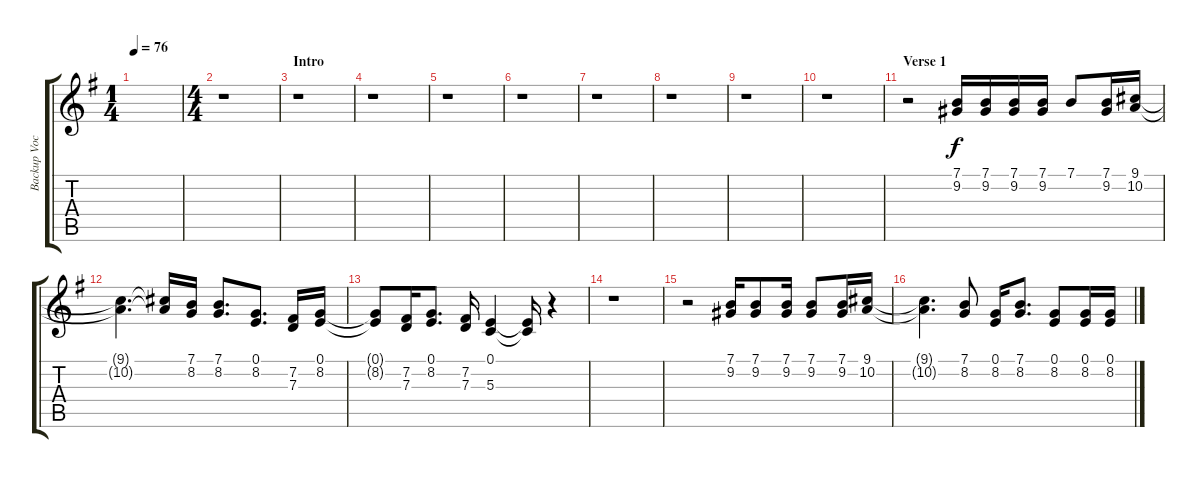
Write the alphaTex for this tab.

\track ("Backup Vocal" "Backup Voc") {instrument choiraahs}
\staff {score tabs}
\tuning (E4 B3 G3 D3 A2 E2) {hide}
\ts (1 4)
\tempo 76
\clef g2
\ks eminor
|
\ts (4 4)
r.1 |
\section ("" "Intro")
r.1 |
r.1 |
r.1 |
r.1 |
r.1 |
r.1 |
r.1 |
r.1 |
\section ("" "Verse 1")
r.2 (7.1 9.2).16 (7.1 9.2).16 (7.1 9.2).16 (7.1 9.2).16 7.1.8 (7.1 9.2).16 (9.1 10.2).16 |
(9.1{t} 10.2{t}).4{d} (9.1{t} 10.2{t}).16 (7.1 8.2).16 (7.1 8.2).8{d} (0.1 8.2).8{d} (7.2 7.3).16 (0.1 8.2).16 |
(0.1{t} 8.2{t}).8 (7.2 7.3).16 (0.1 8.2).8{d} (7.2 7.3).16 (0.1 5.3).4 (0.1{t} 5.3{t}).16 r.4 |
r.1 |
r.2 (7.1 9.2).16 (7.1 9.2).8 (7.1 9.2).16 (7.1 9.2).8 (7.1 9.2).16 (9.1 10.2).16 |
(9.1{t} 10.2{t}).4{d} (7.1 8.2).8 (0.1 8.2).16 (7.1 8.2).8{d} (0.1 8.2).8 (0.1 8.2).16 (0.1 8.2).16
